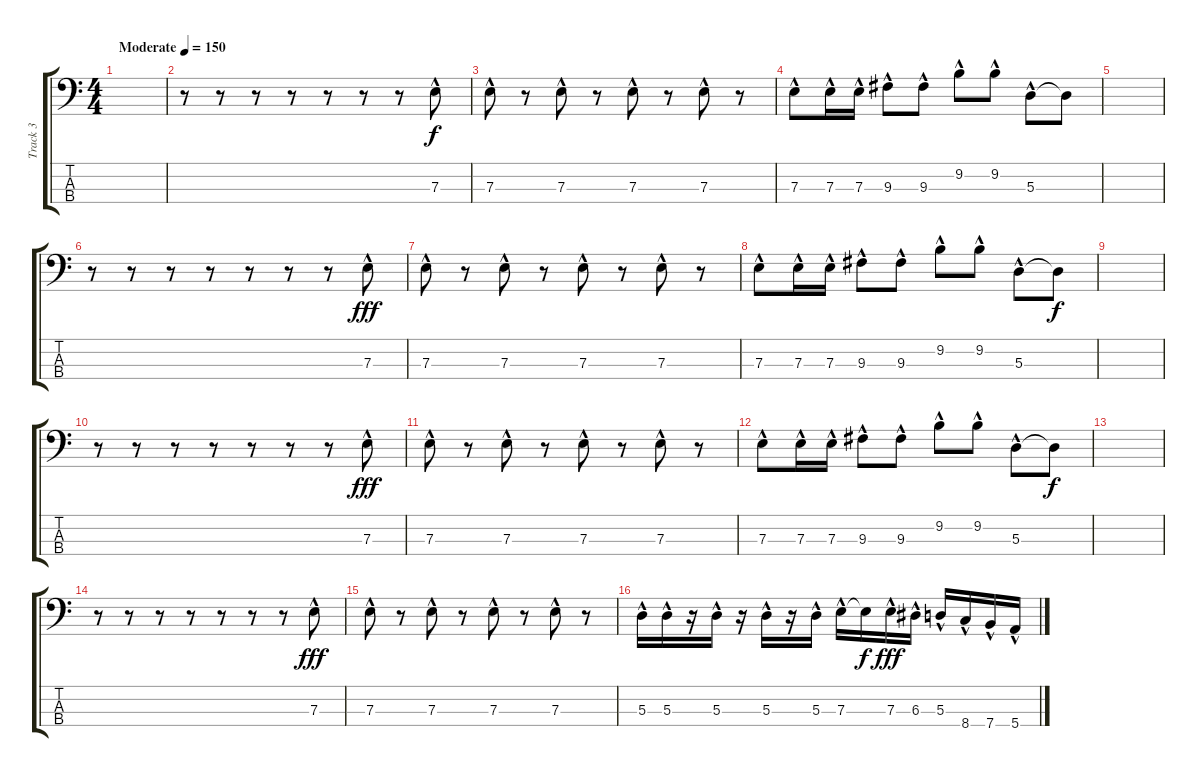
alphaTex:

\track ("Track 3" "Track 3") {instrument electricbassfinger}
\staff {score tabs}
\tuning (G2 D2 A1 E1) {hide}
\ts (4 4)
\tempo (150 "Moderate")
\clef f4
\ks c
|
r.8 r.8 r.8 r.8 r.8 r.8 r.8 7.3{hac}.8 |
7.3{hac}.8 r.8 7.3{hac}.8 r.8 7.3{hac}.8 r.8 7.3{hac}.8 r.8 |
7.3{hac}.8 7.3{hac}.16 7.3{hac}.16 9.3{hac}.8 9.3{hac}.8 9.2{hac}.8 9.2{hac}.8 5.3{hac}.8 5.3{t}.8{dy f} |
|
r.8 r.8 r.8 r.8 r.8 r.8 r.8 7.3{hac}.8{dy fff} |
7.3{hac}.8 r.8 7.3{hac}.8 r.8 7.3{hac}.8 r.8 7.3{hac}.8 r.8 |
7.3{hac}.8 7.3{hac}.16 7.3{hac}.16 9.3{hac}.8 9.3{hac}.8 9.2{hac}.8 9.2{hac}.8 5.3{hac}.8 5.3{t}.8{dy f} |
|
r.8 r.8 r.8 r.8 r.8 r.8 r.8 7.3{hac}.8{dy fff} |
7.3{hac}.8 r.8 7.3{hac}.8 r.8 7.3{hac}.8 r.8 7.3{hac}.8 r.8 |
7.3{hac}.8 7.3{hac}.16 7.3{hac}.16 9.3{hac}.8 9.3{hac}.8 9.2{hac}.8 9.2{hac}.8 5.3{hac}.8 5.3{t}.8{dy f} |
|
r.8 r.8 r.8 r.8 r.8 r.8 r.8 7.3{hac}.8{dy fff} |
7.3{hac}.8 r.8 7.3{hac}.8 r.8 7.3{hac}.8 r.8 7.3{hac}.8 r.8 |
5.3{hac}.16 5.3{hac}.16 r.16 5.3{hac}.16 r.16 5.3{hac}.16 r.16 5.3{hac}.16 7.3{hac}.16 7.3{t}.16{dy f} 7.3{hac}.16{dy fff} 6.3{hac}.16 5.3{hac}.16 8.4{hac}.16 7.4{hac}.16 5.4{hac}.16
